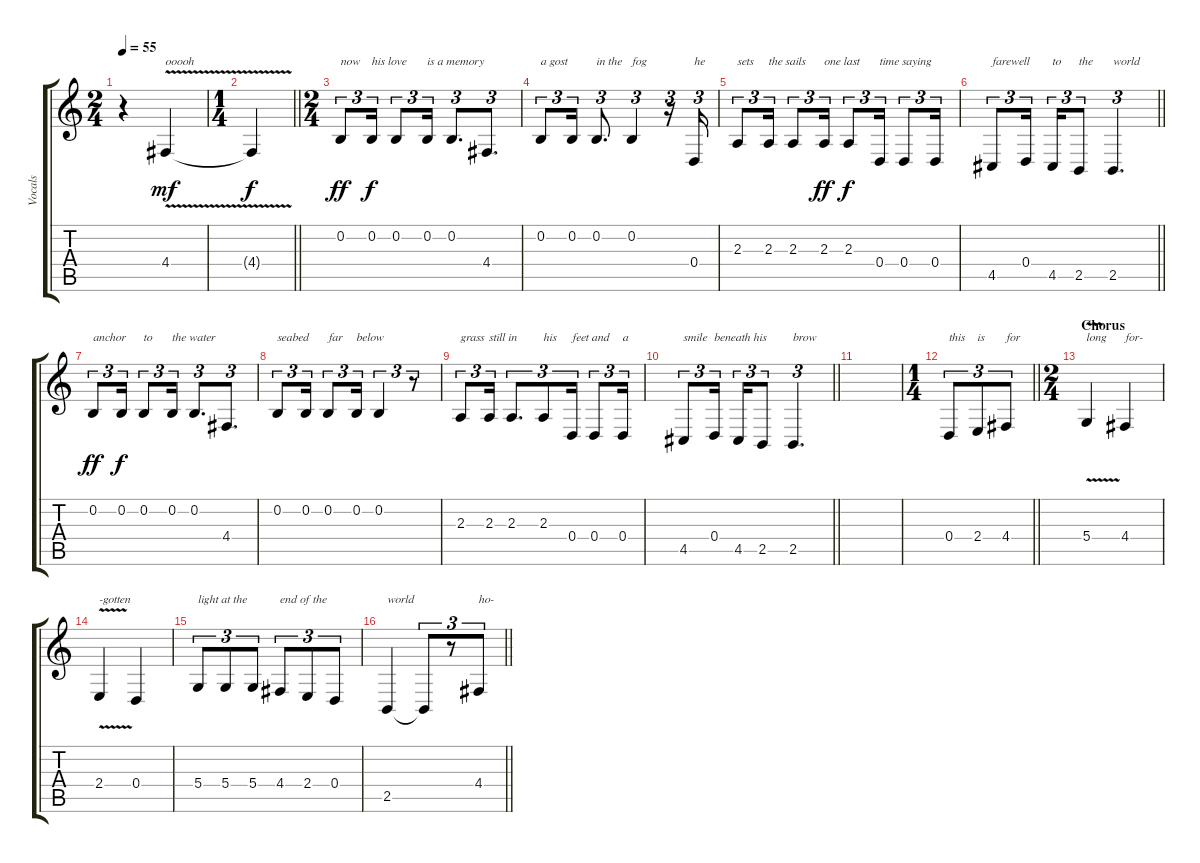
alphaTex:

\track ("Vocals" "Vocals") {instrument fiddle}
\staff {score tabs}
\tuning (E4 B3 G3 D3 A2 E2) {hide}
\ts (2 4)
\tempo 55
\clef g2
\ks c
r.4{dy f} 4.4{v}.4{txt "ooooh" dy mf} |
\ts (1 4)
\barLineRight lightlight
4.4{t}.4{dy f} |
\ts (2 4)
0.2.8{tu (3 2) txt "now" dy ff} 0.2.16{tu (3 2) txt "his love" dy f} 0.2.8{tu (3 2)} 0.2.16{tu (3 2) txt "is a memory"} 0.2.8{d tu (3 2)} 4.4.8{d tu (3 2)} |
0.2.8{tu (3 2) txt "a gost"} 0.2.16{tu (3 2)} 0.2.8{d tu (3 2) txt "in the"} 0.2.4{tu (3 2) txt "fog"} r.16{tu (3 2)} 0.4.16{tu (3 2) txt "he"} |
2.3.8{tu (3 2) txt "sets"} 2.3.16{tu (3 2) txt "the sails"} 2.3.8{tu (3 2)} 2.3.16{tu (3 2) txt "one last" dy ff} 2.3.8{tu (3 2) dy f} 0.4.16{tu (3 2) txt "time saying"} 0.4.8{tu (3 2)} 0.4.16{tu (3 2)} |
\barLineRight lightlight
4.5.8{tu (3 2) txt "farewell"} 0.4.16{tu (3 2) beam splitsecondary} 4.5.16{tu (3 2) txt "to"} 2.5.8{tu (3 2) txt "the "} 2.5.4{d tu (3 2) txt "world"} |
0.2.8{tu (3 2) txt "anchor " dy ff} 0.2.16{tu (3 2) dy f} 0.2.8{tu (3 2) txt "to"} 0.2.16{tu (3 2) txt "the water"} 0.2.8{d tu (3 2)} 4.4.8{d tu (3 2)} |
0.2.8{tu (3 2) txt "seabed"} 0.2.16{tu (3 2)} 0.2.8{tu (3 2) txt "far"} 0.2.16{tu (3 2) txt "below"} 0.2.4{tu (3 2)} r.8{tu (3 2)} |
2.3.8{tu (3 2) txt "grass"} 2.3.16{tu (3 2) txt "still in"} 2.3.8{d tu (3 2)} 2.3.8{tu (3 2) txt "his"} 0.4.16{tu (3 2) txt "feet and "} 0.4.8{tu (3 2)} 0.4.16{tu (3 2) txt "a"} |
\barLineRight lightlight
4.5.8{tu (3 2) txt "smile"} 0.4.16{tu (3 2) txt "beneath his" beam splitsecondary} 4.5.16{tu (3 2)} 2.5.8{tu (3 2)} 2.5.4{d tu (3 2) txt "brow"} |
|
\ts (1 4)
\barLineRight lightlight
0.4.8{tu (3 2) txt "this"} 2.4.8{tu (3 2) txt "is"} 4.4.8{tu (3 2) txt "for"} |
\ts (2 4)
\section ("" "Chorus")
5.4{v}.4{txt "long"} 4.4.4{txt "for-"} |
2.4{v}.4{txt "-gotten"} 0.4.4 |
5.4.8{tu (3 2) txt "light at the"} 5.4.8{tu (3 2)} 5.4.8{tu (3 2)} 4.4.8{tu (3 2) txt "end of the"} 2.4.8{tu (3 2)} 0.4.8{tu (3 2)} |
\barLineRight lightlight
2.5.4{txt "world"} 2.5{t}.8{tu (3 2)} r.8{tu (3 2)} 4.4.8{tu (3 2) txt "ho-"}
